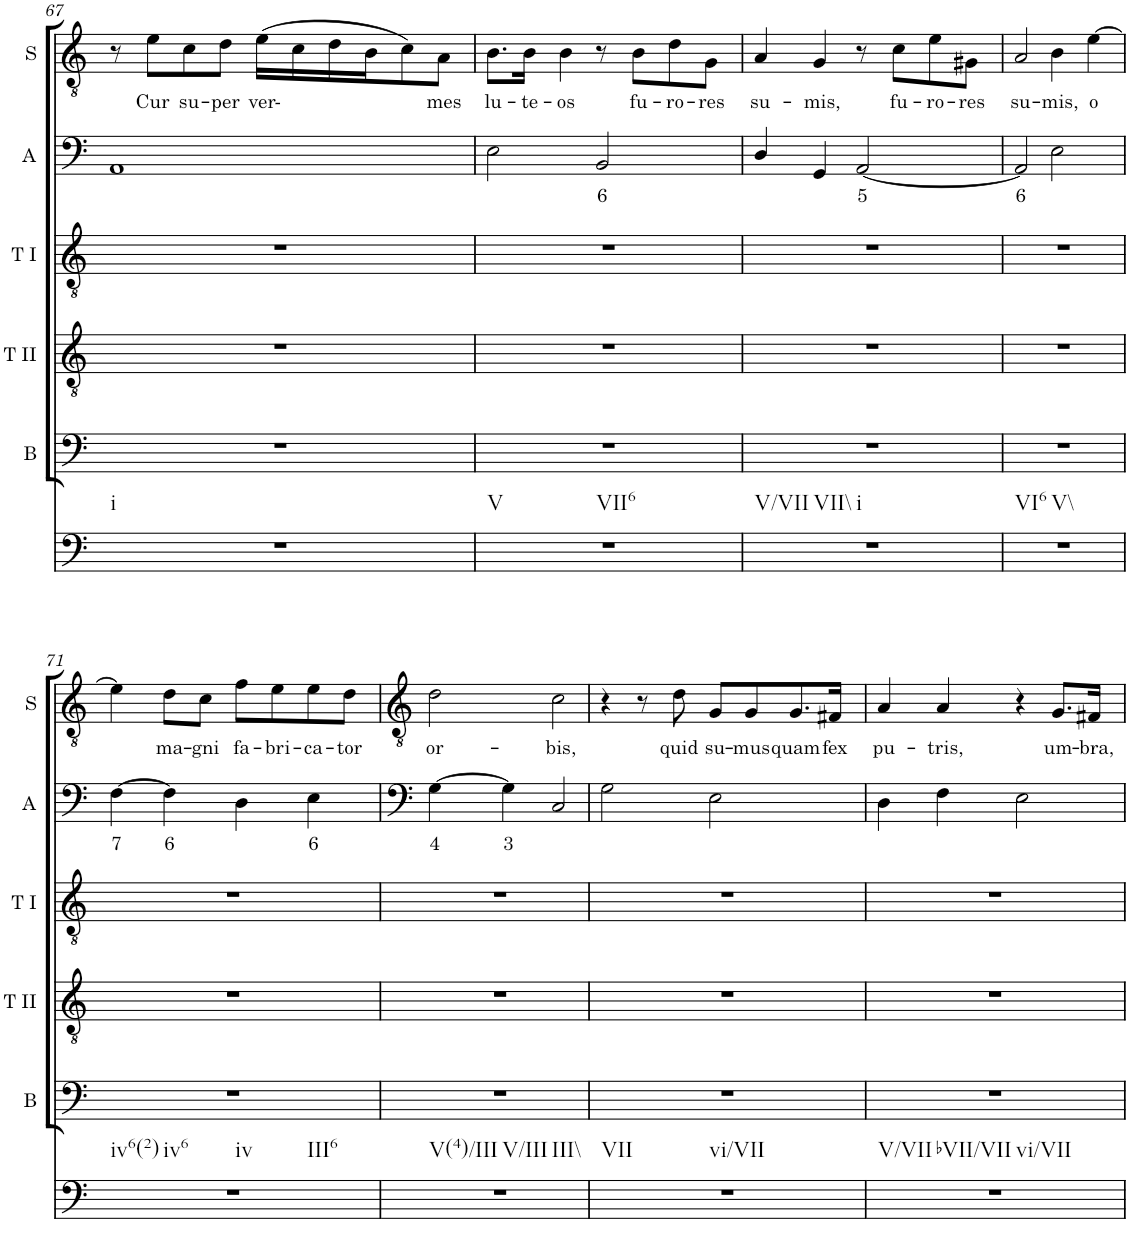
**kern	**kern	**kern	**kern	**kern	**text	**kern	**text
*part6	*part5	*part4	*part3	*part2	*part2	*part1	*part1
*staff6	*staff5	*staff4	*staff3	*staff2	*staff2	*staff1	*staff1
*I"Continuo	*I"Bass	*I"Tenor II	*I"Tenor I	*I"Alto	*	*I"Soprano	*
*	*I'B	*I'T II	*I'T I	*I'A	*	*I'S	*
!!LO:PB:g=z
*clefG2	*clefG2	*clefG2	*clefG2	*clefF4	*	*clefF4	*
*k[]	*k[]	*k[]	*k[]	*k[]	*	*k[]	*
*M2/2	*M2/2	*M2/2	*M2/2	*M2/2	*	*M2/2	*
*met(c|)	*met(c|)	*met(c|)	*met(c|)	*met(c|)	*	*met(c|)	*
=67	=67	=67	=67	=67	=67	=67	=67
!LO:TX:b:t=i	!	!	!	!	!	!	!
1r	1r	1r	1r	1AA	.	8r	.
!	!	!	!	!	!	!	!LO:LY:b
.	.	.	.	.	.	8e\L	Cur
!	!	!	!	!	!	!	!LO:LY:b
.	.	.	.	.	.	8c\	su-
!	!	!	!	!	!	!	!LO:LY:b
.	.	.	.	.	.	8d\J	per
!	!	!	!	!	!	!	!LO:LY:b
.	.	.	.	.	.	(16e\LL	ver-
.	.	.	.	.	.	16c\	.
.	.	.	.	.	.	16d\	.
.	.	.	.	.	.	16B\J	.
.	.	.	.	.	.	8c\)	.
!	!	!	!	!	!	!	!LO:LY:b
.	.	.	.	.	.	8A\J	mes
=68	=68	=68	=68	=68	=68	=68	=68
!LO:TX:b:t=V	!	!	!	!	!	!	!
!LO:TX:b:t=VII6	!	!	!	!	!	!	!
!	!	!	!	!	!	!	!LO:LY:b
1r	1r	1r	1r	2E\	.	8.B\L	lu-
!	!	!	!	!	!	!	!LO:LY:b
.	.	.	.	.	.	16B\Jk	te-
!	!	!	!	!	!	!	!LO:LY:b
.	.	.	.	.	.	4B\	os
!	!	!	!	!	!LO:LY:b	!	!
.	.	.	.	2BB/	6	8r	.
!	!	!	!	!	!	!	!LO:LY:b
.	.	.	.	.	.	8B\L	fu-
!	!	!	!	!	!	!	!LO:LY:b
.	.	.	.	.	.	8d\	ro-
!	!	!	!	!	!	!	!LO:LY:b
.	.	.	.	.	.	8G\J	res
=69	=69	=69	=69	=69	=69	=69	=69
!LO:TX:b:t=V/VII	!	!	!	!	!	!	!
!LO:TX:b:t=VII\\	!	!	!	!	!	!	!
!LO:TX:b:t=i	!	!	!	!	!	!	!
!	!	!	!	!	!	!	!LO:LY:b
1r	1r	1r	1r	4D/	.	4A/	su-
!	!	!	!	!	!	!	!LO:LY:b
.	.	.	.	4GG/	.	4G/	mis,
!	!	!	!	!	!LO:LY:b	!	!
.	.	.	.	[2AA/	5	8r	.
!	!	!	!	!	!	!	!LO:LY:b
.	.	.	.	.	.	8c\L	fu-
!	!	!	!	!	!	!	!LO:LY:b
.	.	.	.	.	.	8e\	ro-
!	!	!	!	!	!	!	!LO:LY:b
.	.	.	.	.	.	8G#X\J	res
=70	=70	=70	=70	=70	=70	=70	=70
!LO:TX:b:t=VI6	!	!	!	!	!	!	!
!LO:TX:b:t=V\\	!	!	!	!	!	!	!
!	!	!	!	!	!LO:LY:b	!	!LO:LY:b
1r	1r	1r	1r	2AA/]	6	2A/	su-
!	!	!	!	!	!	!	!LO:LY:b
.	.	.	.	2E\	.	4B\	mis,
!	!	!	!	!	!	!	!LO:LY:b
.	.	.	.	.	.	[4e\	o
!!LO:LB:g=z
=71	=71	=71	=71	=71	=71	=71	=71
!LO:TX:b:t=iv6(2)	!	!	!	!	!	!	!
!LO:TX:b:t=iv6	!	!	!	!	!	!	!
!LO:TX:b:t=iv	!	!	!	!	!	!	!
!LO:TX:b:t=III6	!	!	!	!	!	!	!
!	!	!	!	!	!LO:LY:b	!	!
1r	1r	1r	1r	[4F\	7	4e\]	.
!	!	!	!	!	!LO:LY:b	!	!LO:LY:b
.	.	.	.	4F\]	6	8d\L	ma-
!	!	!	!	!	!	!	!LO:LY:b
.	.	.	.	.	.	8c\J	gni
!	!	!	!	!	!	!	!LO:LY:b
.	.	.	.	4D\	.	8f\L	fa-
!	!	!	!	!	!	!	!LO:LY:b
.	.	.	.	.	.	8e\	bri-
!	!	!	!	!	!LO:LY:b	!	!LO:LY:b
.	.	.	.	4E\	6	8e\	ca-
!	!	!	!	!	!	!	!LO:LY:b
.	.	.	.	.	.	8d\J	tor
=72	=72	=72	=72	=72	=72	=72	=72
!LO:TX:b:t=V(4)/III	!	!	!	!	!	!	!
!LO:TX:b:t=V/III	!	!	!	!	!	!	!
!LO:TX:b:t=III\\	!	!	!	!	!	!	!
!	!	!	!	!	!LO:LY:b	!	!LO:LY:b
1r	1r	1r	1r	[4G\	4	2d\	or-
!	!	!	!	!	!LO:LY:b	!	!
.	.	.	.	4G\]	3	.	.
!	!	!	!	!	!	!	!LO:LY:b
.	.	.	.	2C/	.	2c\	bis,
=73	=73	=73	=73	=73	=73	=73	=73
!LO:TX:b:t=VII	!	!	!	!	!	!	!
!LO:TX:b:t=vi/VII	!	!	!	!	!	!	!
1r	1r	1r	1r	2G\	.	4r	.
.	.	.	.	.	.	8r	.
!	!	!	!	!	!	!	!LO:LY:b
.	.	.	.	.	.	8d\	quid
!	!	!	!	!	!	!	!LO:LY:b
.	.	.	.	2E\	.	8G/L	su-
!	!	!	!	!	!	!	!LO:LY:b
.	.	.	.	.	.	8G/	mus
!	!	!	!	!	!	!	!LO:LY:b
.	.	.	.	.	.	8.G/	quam
!	!	!	!	!	!	!	!LO:LY:b
.	.	.	.	.	.	16F#X/Jk	fex
=74	=74	=74	=74	=74	=74	=74	=74
!LO:TX:b:t=V/VII	!	!	!	!	!	!	!
!LO:TX:b:t=bVII/VII	!	!	!	!	!	!	!
!LO:TX:b:t=vi/VII	!	!	!	!	!	!	!
!	!	!	!	!	!	!	!LO:LY:b
1r	1r	1r	1r	4D\	.	4A/	pu-
!	!	!	!	!	!	!	!LO:LY:b
.	.	.	.	4F\	.	4A/	tris,
.	.	.	.	2E\	.	4r	.
!	!	!	!	!	!	!	!LO:LY:b
.	.	.	.	.	.	8.G/L	um-
!	!	!	!	!	!	!	!LO:LY:b
.	.	.	.	.	.	16F#X/Jk	bra,
=	=	=	=	=	=	=	=
*-	*-	*-	*-	*-	*-	*-	*-
